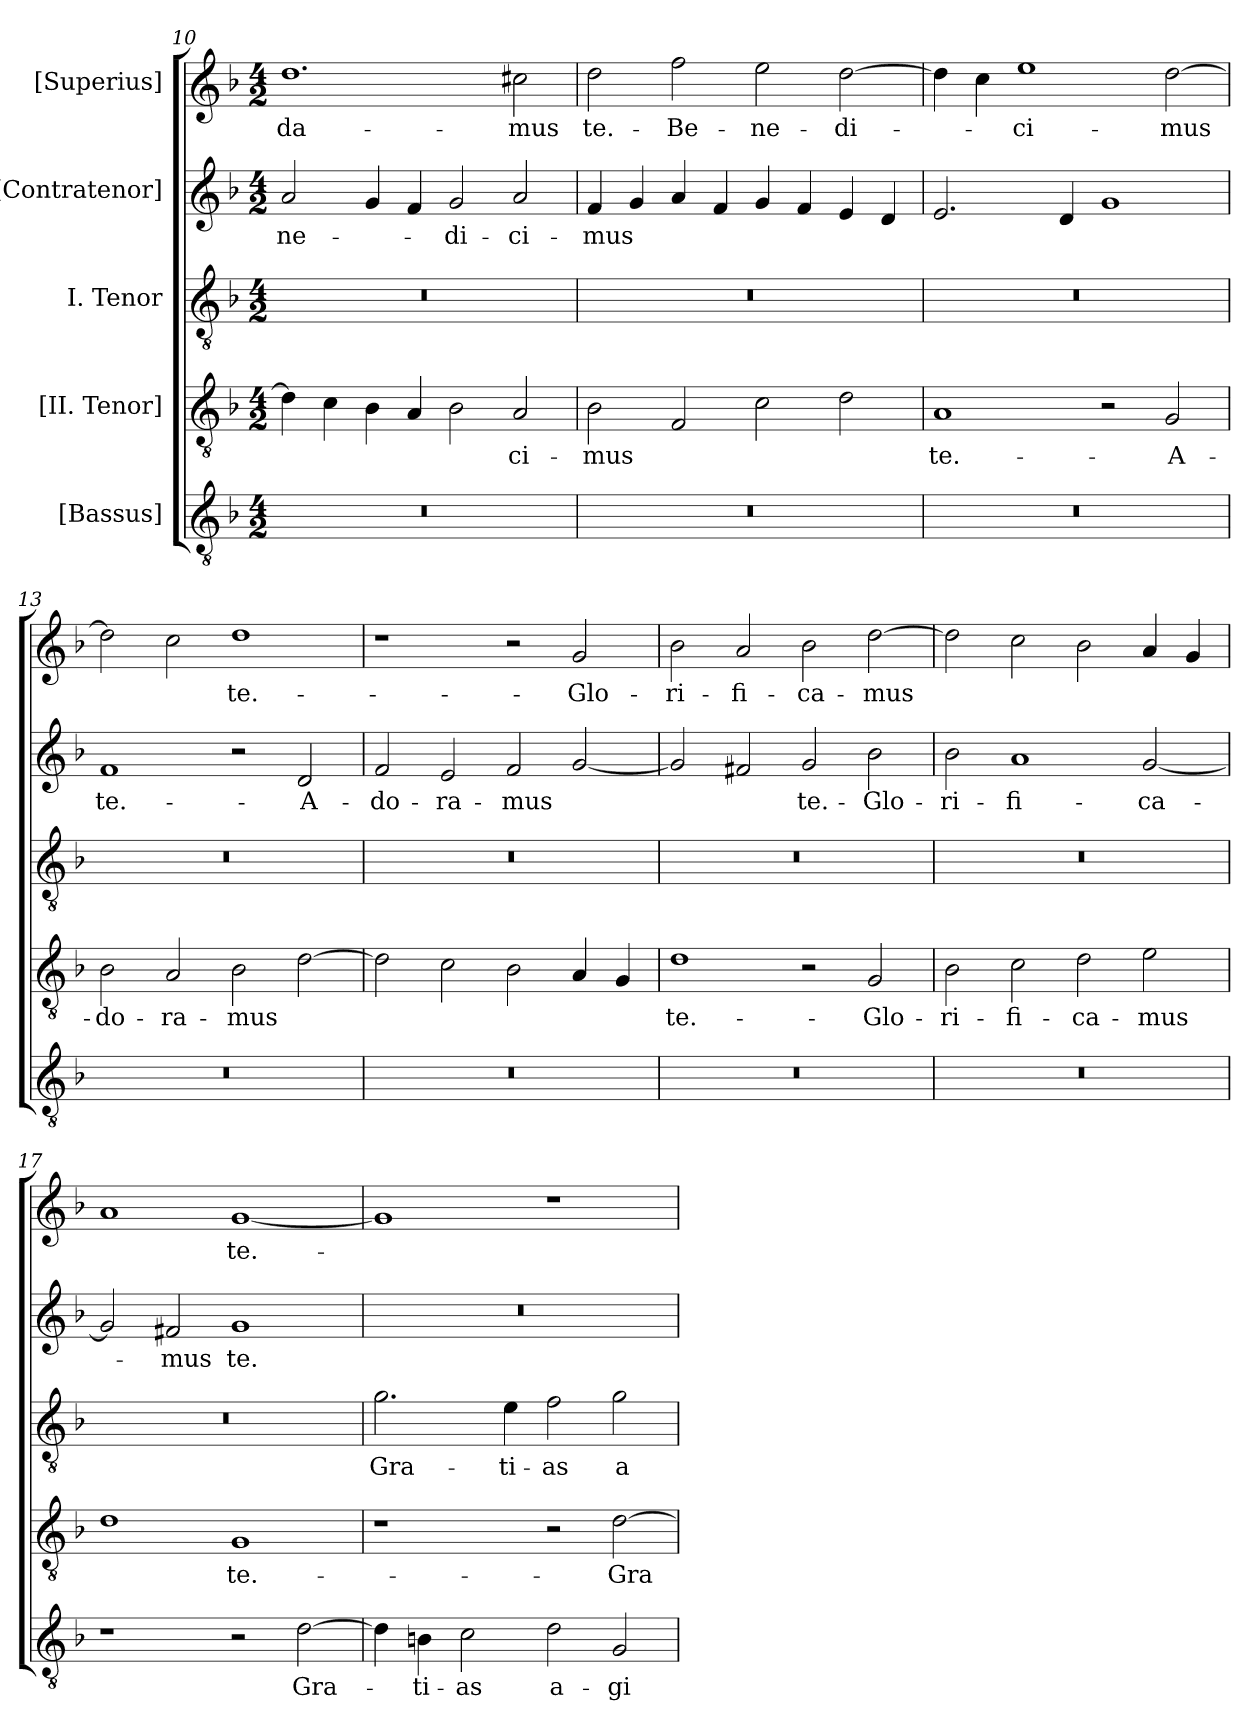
**kern	**text	**kern	**text	**kern	**text	**kern	**text	**kern	**text
*part5	*part5	*part4	*part4	*part3	*part3	*part2	*part2	*part1	*part1
*staff5	*staff5	*staff4	*staff4	*staff3	*staff3	*staff2	*staff2	*staff1	*staff1
*I"[Bassus]	*	*I"[II. Tenor]	*	*I"I. Tenor	*	*I"[Contratenor]	*	*I"[Superius]	*
*clefGv2	*	*clefGv2	*	*clefGv2	*	*clefG2	*	*clefG2	*
*k[b-]	*	*k[b-]	*	*k[b-]	*	*k[b-]	*	*k[b-]	*
*M4/2	*	*M4/2	*	*M4/2	*	*M4/2	*	*M4/2	*
=10	=10	=10	=10	=10	=10	=10	=10	=10	=10
0r	.	4d\]	.	0r	.	2a/	-ne-	1.dd\	-da-
.	.	4c\	.	.	.	.	.	.	.
.	.	4B-\	.	.	.	4g/	.	.	.
.	.	4A/	.	.	.	4f/	.	.	.
.	.	2B-\	.	.	.	2g/	-di-	.	.
.	.	2A/	-ci-	.	.	2a/	-ci-	2cc#X\	-mus
=11	=11	=11	=11	=11	=11	=11	=11	=11	=11
0r	.	2B-\	-mus	0r	.	4f/	-mus	2dd\	te.-
.	.	.	.	.	.	4g/	.	.	.
.	.	2F/	.	.	.	4a/	.	2ff\	Be-
.	.	.	.	.	.	4f/	.	.	.
.	.	2c\	.	.	.	4g/	.	2ee\	-ne-
.	.	.	.	.	.	4f/	.	.	.
.	.	2d\	.	.	.	4e/	.	[2dd\	-di-
.	.	.	.	.	.	4d/	.	.	.
=12	=12	=12	=12	=12	=12	=12	=12	=12	=12
0r	.	1A/	te.-	0r	.	2.e/	.	4dd\]	.
.	.	.	.	.	.	.	.	4cc\	.
.	.	.	.	.	.	.	.	1ee\	-ci-
.	.	.	.	.	.	4d/	.	.	.
.	.	2r	.	.	.	1g/	.	.	.
.	.	2G/	A-	.	.	.	.	[2dd\	-mus
=13	=13	=13	=13	=13	=13	=13	=13	=13	=13
0r	.	2B-\	-do-	0r	.	1f/	te.-	2dd\]	.
.	.	2A/	-ra-	.	.	.	.	2cc\	.
.	.	2B-\	-mus	.	.	2r	.	1dd\	te.-
.	.	[2d\	.	.	.	2d/	A-	.	.
=14	=14	=14	=14	=14	=14	=14	=14	=14	=14
0r	.	2d\]	.	0r	.	2f/	-do-	1r	.
.	.	2c\	.	.	.	2e/	-ra-	.	.
.	.	2B-\	.	.	.	2f/	-mus	2r	.
.	.	4A/	.	.	.	[2g/	.	2g/	Glo-
.	.	4G/	.	.	.	.	.	.	.
=15	=15	=15	=15	=15	=15	=15	=15	=15	=15
0r	.	1d\	te.-	0r	.	2g/]	.	2b-\	-ri-
.	.	.	.	.	.	2f#X/	.	2a/	-fi-
.	.	2r	.	.	.	2g/	te.-	2b-\	-ca-
.	.	2G/	Glo-	.	.	2b-\	Glo-	[2dd\	-mus
=16	=16	=16	=16	=16	=16	=16	=16	=16	=16
0r	.	2B-\	-ri-	0r	.	2b-\	-ri-	2dd\]	.
.	.	2c\	-fi-	.	.	1a/	-fi-	2cc\	.
.	.	2d\	-ca-	.	.	.	.	2b-\	.
.	.	2e\	-mus	.	.	[2g/	-ca-	4a/	.
.	.	.	.	.	.	.	.	4g/	.
=17	=17	=17	=17	=17	=17	=17	=17	=17	=17
1r	.	1d\	.	0r	.	2g/]	.	1a/	.
.	.	.	.	.	.	2f#X/	-mus	.	.
2r	.	1G/	te.-	.	.	1g/	te.-	[1g/	te.-
[2d\	Gra-	.	.	.	.	.	.	.	.
=18	=18	=18	=18	=18	=18	=18	=18	=18	=18
4d\]	.	1r	.	2.g\	Gra-	0r	.	1g/]	.
4Bn\	-ti-	.	.	.	.	.	.	.	.
2c\	-as	.	.	.	.	.	.	.	.
.	.	.	.	4e\	-ti-	.	.	.	.
2d\	a-	2r	.	2f\	-as	.	.	1r	.
2G/	-gi-	[2d\	Gra-	2g\	a-	.	.	.	.
=	=	=	=	=	=	=	=	=	=
*-	*-	*-	*-	*-	*-	*-	*-	*-	*-
